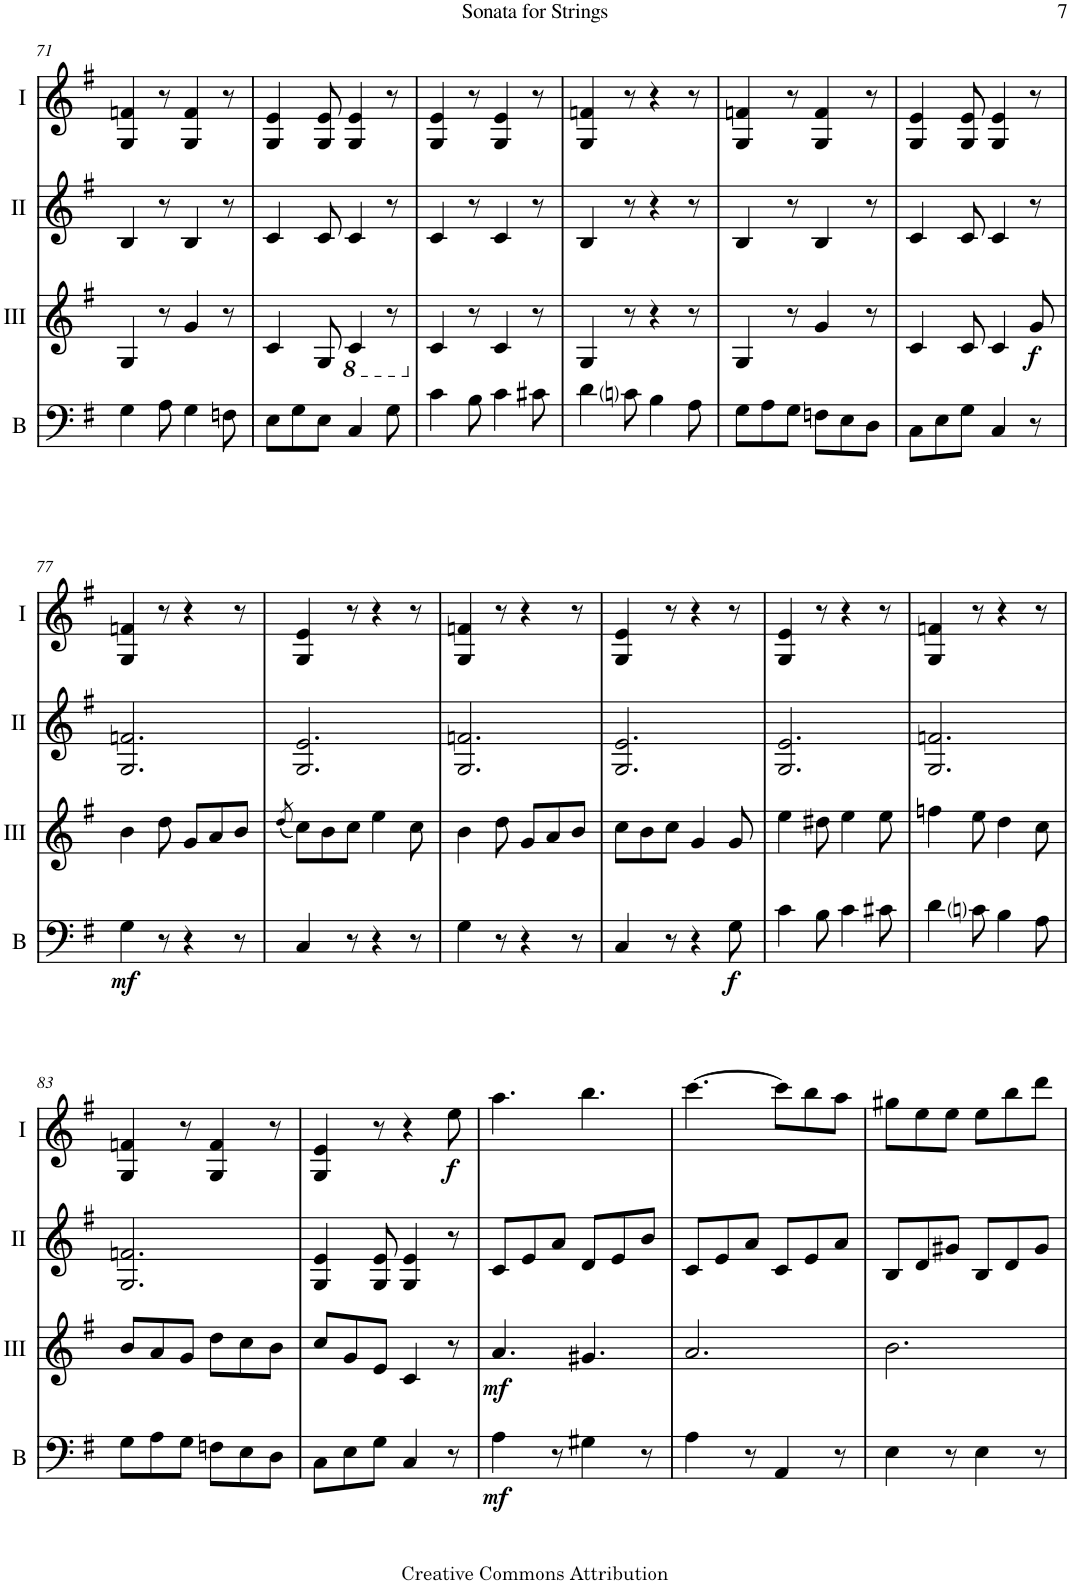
**kern	**dynam	**kern	**dynam	**kern	**kern	**dynam
*part4	*part4	*part3	*part3	*part2	*part1	*part1
*staff4	*staff4	*staff3	*staff3	*staff2	*staff1	*staff1
*I"Bass	*	*I"Acc. 3	*	*I"Acc. 2	*I"Acc. 1	*
*I'B	*	*	*	*	*	*
!!LO:PB:g=z
*clefF4	*	*clefG2	*	*clefG2	*clefG2	*
*Trd7c12	*	*Trd7c12	*	*	*	*
*k[f#]	*	*k[f#]	*	*k[f#]	*k[f#]	*
*M6/8	*	*M6/8	*	*M6/8	*M6/8	*
=71	=71	=71	=71	=71	=71	=71
4G\	.	4G/	.	4B/	4G/ 4fn/	.
8A\	.	8r	.	8r	8r	.
4G\	.	4g/	.	4B/	4G/ 4f/	.
8Fn\	.	8r	.	8r	8r	.
=72	=72	=72	=72	=72	=72	=72
8E\L	.	4c/	.	4c/	4G/ 4e/	.
8G\	.	.	.	.	.	.
8E\J	.	8G/	.	8c/	8G/ 8e/	.
*	*	*8ba	*	*	*	*
4C/	.	4C/	.	4c/	4G/ 4e/	.
8G\	.	8r	.	8r	8r	.
=73	=73	=73	=73	=73	=73	=73
*	*	*X8ba	*	*	*	*
4c\	.	4c/	.	4c/	4G/ 4e/	.
8B\	.	8r	.	8r	8r	.
4c\	.	4c/	.	4c/	4G/ 4e/	.
8c#X\	.	8r	.	8r	8r	.
=74	=74	=74	=74	=74	=74	=74
4d\	.	4G/	.	4B/	4G/ 4fn/	.
8cni\	.	8r	.	8r	8r	.
4B\	.	4r	.	4r	4r	.
8A\	.	8r	.	8r	8r	.
=75	=75	=75	=75	=75	=75	=75
8G\L	.	4G/	.	4B/	4G/ 4fn/	.
8A\	.	.	.	.	.	.
8G\J	.	8r	.	8r	8r	.
8Fn\L	.	4g/	.	4B/	4G/ 4f/	.
8E\	.	.	.	.	.	.
8D\J	.	8r	.	8r	8r	.
=76	=76	=76	=76	=76	=76	=76
8C\L	.	4c/	.	4c/	4G/ 4e/	.
8E\	.	.	.	.	.	.
8G\J	.	8c/	.	8c/	8G/ 8e/	.
4C/	.	4c/	.	4c/	4G/ 4e/	.
!	!	!	!LO:DY:b	!	!	!
8r	.	8g/	f	8r	8r	.
!!LO:LB:g=z
=77	=77	=77	=77	=77	=77	=77
!	!LO:DY:b	!	!	!	!	!
4G\	mf	4b\	.	2.G/ 2.fn/	4G/ 4fn/	.
8r	.	8dd\	.	.	8r	.
4r	.	8g/L	.	.	4r	.
.	.	8a/	.	.	.	.
8r	.	8b/J	.	.	8r	.
=78	=78	=78	=78	=78	=78	=78
.	.	(8qdd/	.	.	.	.
4C/	.	8cc\L)	.	2.G/ 2.e/	4G/ 4e/	.
.	.	8b\	.	.	.	.
8r	.	8cc\J	.	.	8r	.
4r	.	4ee\	.	.	4r	.
8r	.	8cc\	.	.	8r	.
=79	=79	=79	=79	=79	=79	=79
4G\	.	4b\	.	2.G/ 2.fn/	4G/ 4fn/	.
8r	.	8dd\	.	.	8r	.
4r	.	8g/L	.	.	4r	.
.	.	8a/	.	.	.	.
8r	.	8b/J	.	.	8r	.
=80	=80	=80	=80	=80	=80	=80
4C/	.	8cc\L	.	2.G/ 2.e/	4G/ 4e/	.
.	.	8b\	.	.	.	.
8r	.	8cc\J	.	.	8r	.
4r	.	4g/	.	.	4r	.
!	!LO:DY:b	!	!	!	!	!
8G\	f	8g/	.	.	8r	.
=81	=81	=81	=81	=81	=81	=81
4c\	.	4ee\	.	2.G/ 2.e/	4G/ 4e/	.
8B\	.	8dd#X\	.	.	8r	.
4c\	.	4ee\	.	.	4r	.
8c#X\	.	8ee\	.	.	8r	.
=82	=82	=82	=82	=82	=82	=82
4d\	.	4ffn\	.	2.G/ 2.fn/	4G/ 4fn/	.
8cni\	.	8ee\	.	.	8r	.
4B\	.	4dd\	.	.	4r	.
8A\	.	8cc\	.	.	8r	.
!!LO:LB:g=z
=83	=83	=83	=83	=83	=83	=83
8G\L	.	8b/L	.	2.G/ 2.fn/	4G/ 4fn/	.
8A\	.	8a/	.	.	.	.
8G\J	.	8g/J	.	.	8r	.
8Fn\L	.	8dd\L	.	.	4G/ 4f/	.
8E\	.	8cc\	.	.	.	.
8D\J	.	8b\J	.	.	8r	.
=84	=84	=84	=84	=84	=84	=84
8C\L	.	8cc/L	.	4G/ 4e/	4G/ 4e/	.
8E\	.	8g/	.	.	.	.
8G\J	.	8e/J	.	8G/ 8e/	8r	.
4C/	.	4c/	.	4G/ 4e/	4r	.
!	!	!	!	!	!	!LO:DY:b
8r	.	8r	.	8r	8ee\	f
=85	=85	=85	=85	=85	=85	=85
!	!LO:DY:b	!	!LO:DY:b	!	!	!
4A\	mf	4.a/	mf	8c/L	4.aa\	.
.	.	.	.	8e/	.	.
8r	.	.	.	8a/J	.	.
4G#X\	.	4.g#X/	.	8d/L	4.bb\	.
.	.	.	.	8e/	.	.
8r	.	.	.	8b/J	.	.
=86	=86	=86	=86	=86	=86	=86
4A\	.	2.a/	.	8c/L	[4.ccc\	.
.	.	.	.	8e/	.	.
8r	.	.	.	8a/J	.	.
4AA/	.	.	.	8c/L	8ccc\L]	.
.	.	.	.	8e/	8bb\	.
8r	.	.	.	8a/J	8aa\J	.
=87	=87	=87	=87	=87	=87	=87
4E\	.	2.b\	.	8B/L	8gg#X\L	.
.	.	.	.	8d/	8ee\	.
8r	.	.	.	8g#X/J	8ee\J	.
4E\	.	.	.	8B/L	8ee\L	.
.	.	.	.	8d/	8bb\	.
8r	.	.	.	8g#/J	8ddd\J	.
=	=	=	=	=	=	=
*-	*-	*-	*-	*-	*-	*-
